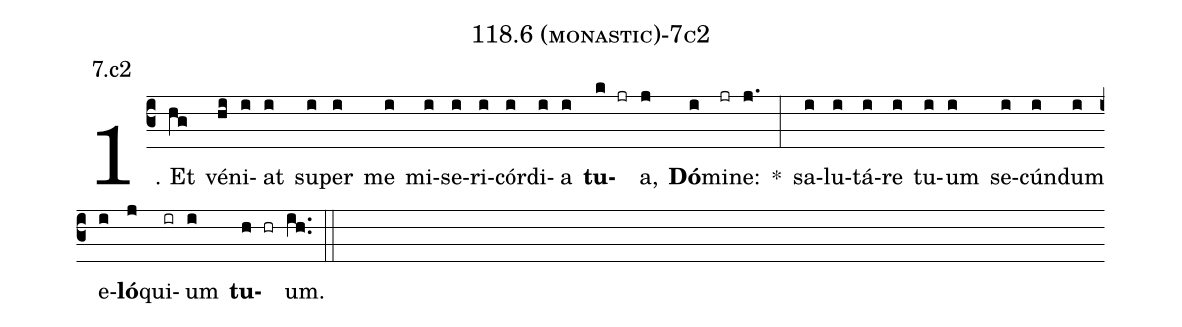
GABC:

name: 118.6 (monastic)-7c2;
annotation: 7.c2;
%%
(c3)1. Et(hg) vé(hi)ni(i)at(i) su(i)per(i) me(i) mi(i)se(i)ri(i)cór(i)di(i)a(i) <b>tu</b>(k jr)a,(j) <b>Dó</b>(i)mi(jr)ne:(j.) *(:) sa(i)lu(i)tá(i)re(i) tu(i)um(i) se(i)cún(i)dum(i) e(i)<b>ló</b>(j)qui(ir)um(i) <b>tu</b>(h hr)um.(ih..) (::)
